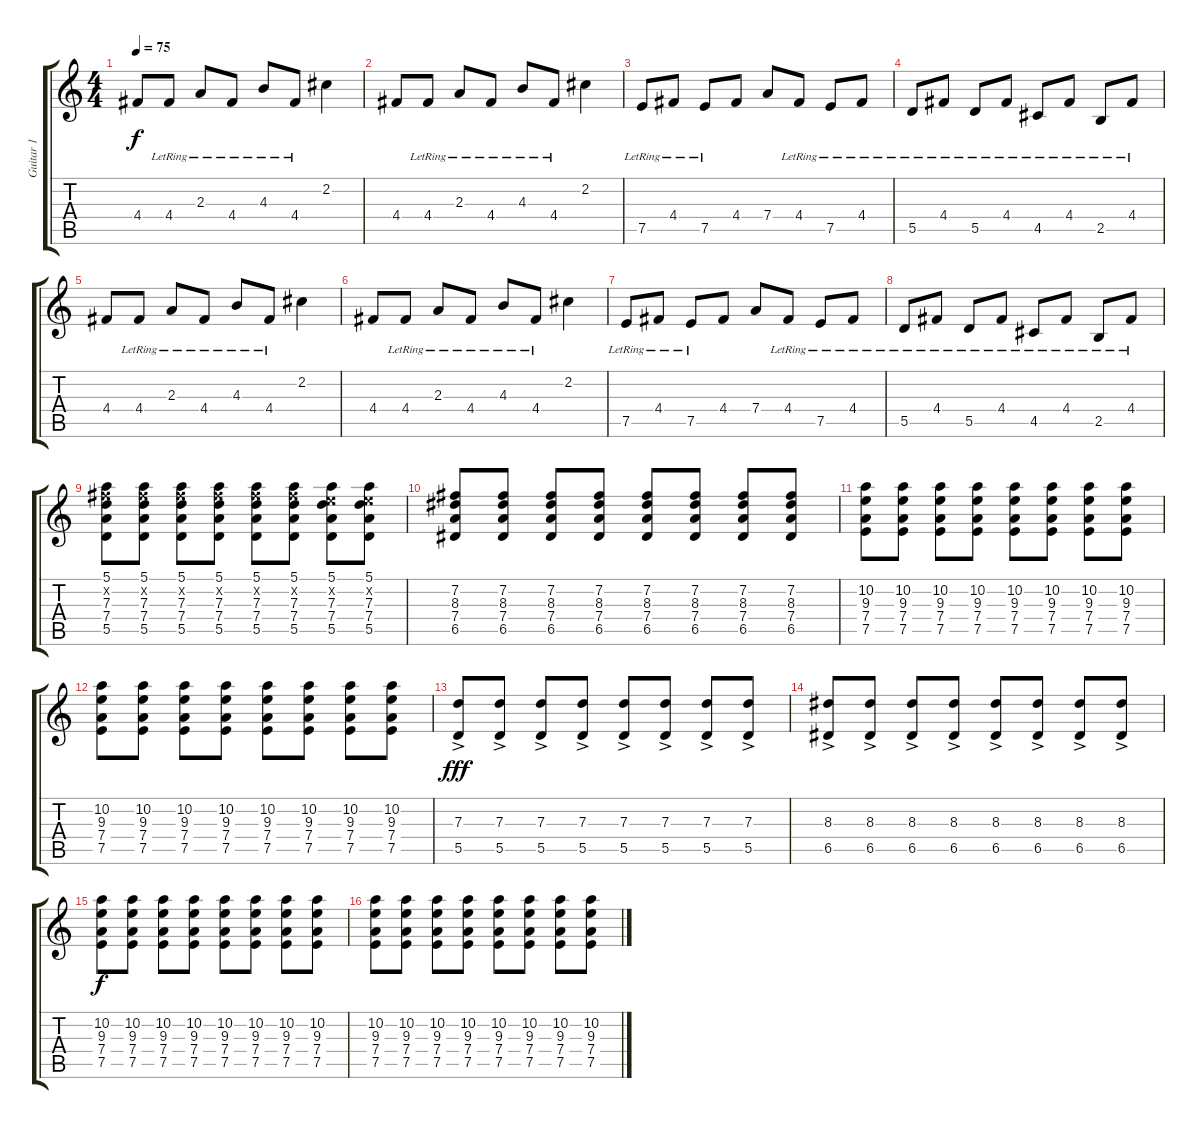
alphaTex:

\track ("Guitar 1" "Guitar 1") {instrument acousticguitarnylon}
\staff {score tabs}
\tuning (E4 B3 G3 D3 A2 E2) {hide}
\ts (4 4)
\tempo 75
\clef g2
\ks c
4.4.8{dy f} 4.4{lr}.8 2.3{lr}.8 4.4{lr}.8 4.3{lr}.8 4.4{lr}.8 2.2.4 |
4.4.8 4.4{lr}.8 2.3{lr}.8 4.4{lr}.8 4.3{lr}.8 4.4{lr}.8 2.2.4 |
7.5{lr}.8 4.4{lr}.8 7.5{lr}.8 4.4.8 7.4.8 4.4{lr}.8 7.5{lr}.8 4.4{lr}.8 |
5.5{lr}.8 4.4{lr}.8 5.5{lr}.8 4.4{lr}.8 4.5{lr}.8 4.4{lr}.8 2.5{lr}.8 4.4{lr}.8 |
4.4.8 4.4{lr}.8 2.3{lr}.8 4.4{lr}.8 4.3{lr}.8 4.4{lr}.8 2.2.4 |
4.4.8 4.4{lr}.8 2.3{lr}.8 4.4{lr}.8 4.3{lr}.8 4.4{lr}.8 2.2.4 |
7.5{lr}.8 4.4{lr}.8 7.5{lr}.8 4.4.8 7.4.8 4.4{lr}.8 7.5{lr}.8 4.4{lr}.8 |
5.5{lr}.8 4.4{lr}.8 5.5{lr}.8 4.4{lr}.8 4.5{lr}.8 4.4{lr}.8 2.5{lr}.8 4.4{lr}.8 |
(5.1 7.2{x} 7.3 7.4 5.5).8{instrument overdrivenguitar} (5.1 7.2{x} 7.3 7.4 5.5).8 (5.1 7.2{x} 7.3 7.4 5.5).8 (5.1 7.2{x} 7.3 7.4 5.5).8 (5.1 7.2{x} 7.3 7.4 5.5).8 (5.1 7.2{x} 7.3 7.4 5.5).8 (5.1 5.2{x} 7.3 7.4 5.5).8 (5.1 5.2{x} 7.3 7.4 5.5).8 |
(7.2 8.3 7.4 6.5).8 (7.2 8.3 7.4 6.5).8 (7.2 8.3 7.4 6.5).8 (7.2 8.3 7.4 6.5).8 (7.2 8.3 7.4 6.5).8 (7.2 8.3 7.4 6.5).8 (7.2 8.3 7.4 6.5).8 (7.2 8.3 7.4 6.5).8 |
(10.2 9.3 7.4 7.5).8 (10.2 9.3 7.4 7.5).8 (10.2 9.3 7.4 7.5).8 (10.2 9.3 7.4 7.5).8 (10.2 9.3 7.4 7.5).8 (10.2 9.3 7.4 7.5).8 (10.2 9.3 7.4 7.5).8 (10.2 9.3 7.4 7.5).8 |
(10.2 9.3 7.4 7.5).8 (10.2 9.3 7.4 7.5).8 (10.2 9.3 7.4 7.5).8 (10.2 9.3 7.4 7.5).8 (10.2 9.3 7.4 7.5).8 (10.2 9.3 7.4 7.5).8 (10.2 9.3 7.4 7.5).8 (10.2 9.3 7.4 7.5).8 |
(7.3{ac} 5.5).8{dy fff instrument distortionguitar} (7.3{ac} 5.5).8 (7.3{ac} 5.5).8 (7.3{ac} 5.5).8 (7.3{ac} 5.5).8 (7.3{ac} 5.5).8 (7.3{ac} 5.5).8 (7.3{ac} 5.5).8 |
(8.3{ac} 6.5).8 (8.3{ac} 6.5).8 (8.3{ac} 6.5).8 (8.3{ac} 6.5{ac}).8 (8.3{ac} 6.5{ac}).8 (8.3{ac} 6.5{ac}).8 (8.3{ac} 6.5{ac}).8 (8.3{ac} 6.5{ac}).8 |
(10.2 9.3 7.4 7.5).8{dy f} (10.2 9.3 7.4 7.5).8 (10.2 9.3 7.4 7.5).8 (10.2 9.3 7.4 7.5).8 (10.2 9.3 7.4 7.5).8 (10.2 9.3 7.4 7.5).8 (10.2 9.3 7.4 7.5).8 (10.2 9.3 7.4 7.5).8 |
(10.2 9.3 7.4 7.5).8 (10.2 9.3 7.4 7.5).8 (10.2 9.3 7.4 7.5).8 (10.2 9.3 7.4 7.5).8 (10.2 9.3 7.4 7.5).8 (10.2 9.3 7.4 7.5).8 (10.2 9.3 7.4 7.5).8 (10.2 9.3 7.4 7.5).8
